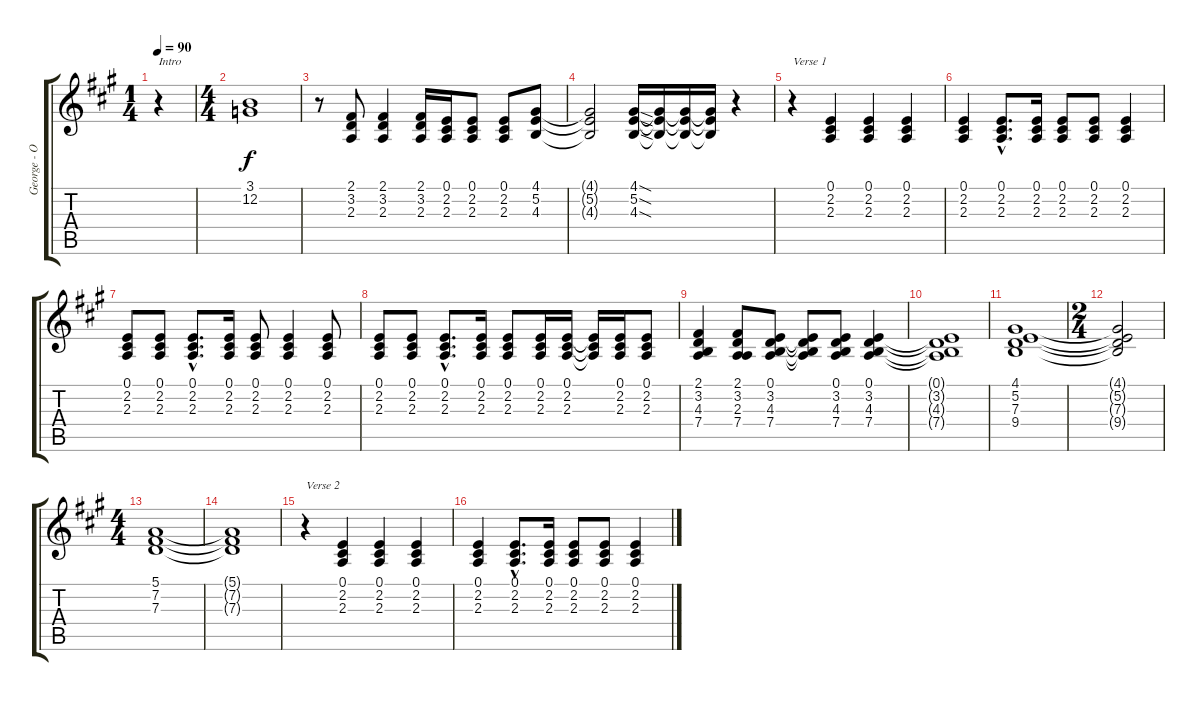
\track ("George - Organ Treble" "George - O") {instrument drawbarorgan}
\staff {score tabs}
\tuning (E4 B3 G3 D3 A2 E2) {hide}
\ts (1 4)
\tempo 90
\clef g2
\ks a
r.4{txt "Intro" dy f instrument drawbarorgan} |
\ts (4 4)
(3.1 12.2).1 |
r.8 (2.1 3.2 2.3).8 (2.1 3.2 2.3).4 (2.1 3.2 2.3).16 (0.1 2.2 2.3).16 (0.1 2.2 2.3).8 (0.1 2.2 2.3).8 (4.1 5.2 4.3).8 |
(4.1{t} 5.2{t} 4.3{t}).2 (4.1{sod} 5.2{sod} 4.3{sod}).16 (4.1{t} 5.2{t} 4.3{t}).16 (4.1{t} 5.2{t} 4.3{t}).16 (4.1{t} 5.2{t} 4.3{t}).16 r.4 |
r.4{txt "Verse 1"} (0.1 2.2 2.3).4 (0.1 2.2 2.3).4 (0.1 2.2 2.3).4 |
(0.1 2.2 2.3).4 (0.1{hac} 2.2{hac} 2.3{hac}).8{d} (0.1 2.2 2.3).16 (0.1 2.2 2.3).8 (0.1 2.2 2.3).8 (0.1 2.2 2.3).4 |
(0.1 2.2 2.3).8 (0.1 2.2 2.3).8 (0.1{hac} 2.2{hac} 2.3{hac}).8{d} (0.1 2.2 2.3).16 (0.1 2.2 2.3).8 (0.1 2.2 2.3).4 (0.1 2.2 2.3).8 |
(0.1 2.2 2.3).8 (0.1 2.2 2.3).8 (0.1{hac} 2.2{hac} 2.3{hac}).8{d} (0.1 2.2 2.3).16 (0.1 2.2 2.3).8 (0.1 2.2 2.3).16 (0.1 2.2 2.3).16 (0.1{t} 2.2{t} 2.3{t}).16 (0.1 2.2 2.3).16 (0.1 2.2 2.3).8 |
(2.1 3.2 4.3 7.4).4 (2.1 3.2 2.3 7.4).8 (0.1 3.2 4.3 7.4).8 (0.1{t} 3.2{t} 4.3{t} 7.4{t}).8 (0.1 3.2 4.3 7.4).8 (0.1 3.2 4.3 7.4).4 |
(0.1{t} 3.2{t} 4.3{t} 7.4{t}).1 |
(4.1 5.2 7.3 9.4).1 |
\ts (2 4)
(4.1{t} 5.2{t} 7.3{t} 9.4{t}).2 |
\ts (4 4)
(5.1 7.2 7.3).1 |
(5.1{t} 7.2{t} 7.3{t}).1 |
r.4{txt "Verse 2"} (0.1 2.2 2.3).4 (0.1 2.2 2.3).4 (0.1 2.2 2.3).4 |
(0.1 2.2 2.3).4 (0.1{hac} 2.2{hac} 2.3{hac}).8{d} (0.1 2.2 2.3).16 (0.1 2.2 2.3).8 (0.1 2.2 2.3).8 (0.1 2.2 2.3).4
